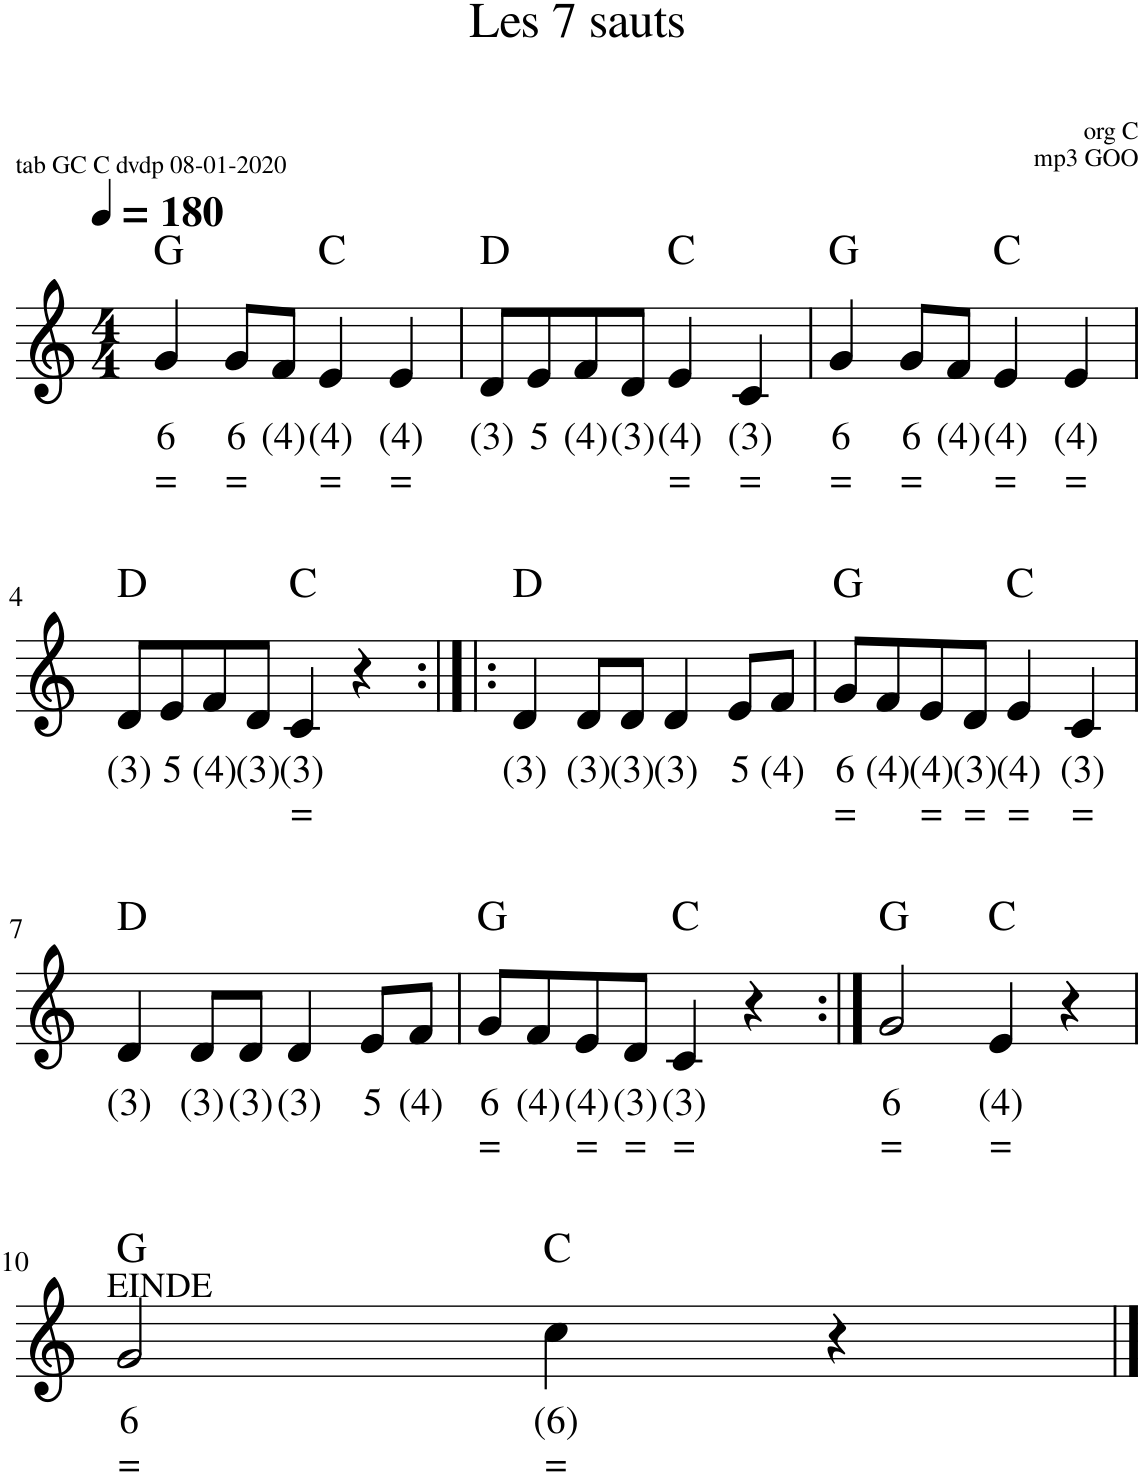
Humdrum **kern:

**kern	**text	**text	**harte
*part1	*part1	*part1	*part1
*staff1	*staff1	*staff1	*
*I"Accordeon, Grand Piano	*	*	*
*I'Acc.	*	*	*
*clefG2	*	*	*
*k[]	*	*	*
*M4/4	*	*	*
*MM180	*	*	*
=1	=1	=1	=1
!	!LO:LY:b	!LO:LY:b	!
4g/	6	=	G:maj
!	!LO:LY:b	!LO:LY:b	!
8g/L	6	=	.
!	!LO:LY:b	!	!
8f/J	(4)	.	.
!	!LO:LY:b	!LO:LY:b	!
4e/	(4)	=	C:maj
!	!LO:LY:b	!LO:LY:b	!
4e/	(4)	=	.
=2	=2	=2	=2
!	!LO:LY:b	!	!
8d/L	(3)	.	D:maj
!	!LO:LY:b	!	!
8e/	5	.	.
!	!LO:LY:b	!	!
8fn/	(4)	.	.
!	!LO:LY:b	!	!
8d/J	(3)	.	.
!	!LO:LY:b	!LO:LY:b	!
4e/	(4)	=	C:maj
!	!LO:LY:b	!LO:LY:b	!
4c/	(3)	=	.
=3	=3	=3	=3
!	!LO:LY:b	!LO:LY:b	!
4g/	6	=	G:maj
!	!LO:LY:b	!LO:LY:b	!
8g/L	6	=	.
!	!LO:LY:b	!	!
8f/J	(4)	.	.
!	!LO:LY:b	!LO:LY:b	!
4e/	(4)	=	C:maj
!	!LO:LY:b	!LO:LY:b	!
4e/	(4)	=	.
!!LO:LB:g=z
=4	=4	=4	=4
!	!LO:LY:b	!	!
8d/L	(3)	.	D:maj
!	!LO:LY:b	!	!
8e/	5	.	.
!	!LO:LY:b	!	!
8fn/	(4)	.	.
!	!LO:LY:b	!	!
8d/J	(3)	.	.
!	!LO:LY:b	!LO:LY:b	!
4c/	(3)	=	C:maj
4r	.	.	.
=5:|!|:	=5:|!|:	=5:|!|:	=5:|!|:
!	!LO:LY:b	!	!
4d/	(3)	.	D:maj
!	!LO:LY:b	!	!
8d/L	(3)	.	.
!	!LO:LY:b	!	!
8d/J	(3)	.	.
!	!LO:LY:b	!	!
4d/	(3)	.	.
!	!LO:LY:b	!	!
8e/L	5	.	.
!	!LO:LY:b	!	!
8fn/J	(4)	.	.
=6	=6	=6	=6
!	!LO:LY:b	!LO:LY:b	!
8g/L	6	=	G:maj
!	!LO:LY:b	!	!
8f/	(4)	.	.
!	!LO:LY:b	!LO:LY:b	!
8e/	(4)	=	.
!	!LO:LY:b	!LO:LY:b	!
8d/J	(3)	=	.
!	!LO:LY:b	!LO:LY:b	!
4e/	(4)	=	C:maj
!	!LO:LY:b	!LO:LY:b	!
4c/	(3)	=	.
!!LO:LB:g=z
=7	=7	=7	=7
!	!LO:LY:b	!	!
4d/	(3)	.	D:maj
!	!LO:LY:b	!	!
8d/L	(3)	.	.
!	!LO:LY:b	!	!
8d/J	(3)	.	.
!	!LO:LY:b	!	!
4d/	(3)	.	.
!	!LO:LY:b	!	!
8e/L	5	.	.
!	!LO:LY:b	!	!
8fn/J	(4)	.	.
=8	=8	=8	=8
!	!LO:LY:b	!LO:LY:b	!
8g/L	6	=	G:maj
!	!LO:LY:b	!	!
8f/	(4)	.	.
!	!LO:LY:b	!LO:LY:b	!
8e/	(4)	=	.
!	!LO:LY:b	!LO:LY:b	!
8d/J	(3)	=	.
!	!LO:LY:b	!LO:LY:b	!
4c/	(3)	=	C:maj
4r	.	.	.
=9:|!	=9:|!	=9:|!	=9:|!
!	!LO:LY:b	!LO:LY:b	!
2g/	6	=	G:maj
!	!LO:LY:b	!LO:LY:b	!
4e/	(4)	=	C:maj
4r	.	.	.
!!LO:LB:g=z
=10	=10	=10	=10
!LO:TX:a:t=EINDE	!	!	!
!	!LO:LY:b	!LO:LY:b	!
2g/	6	=	G:maj
!	!LO:LY:b	!LO:LY:b	!
4cc\	(6)	=	C:maj
4r	.	.	.
==	==	==	==
*-	*-	*-	*-
